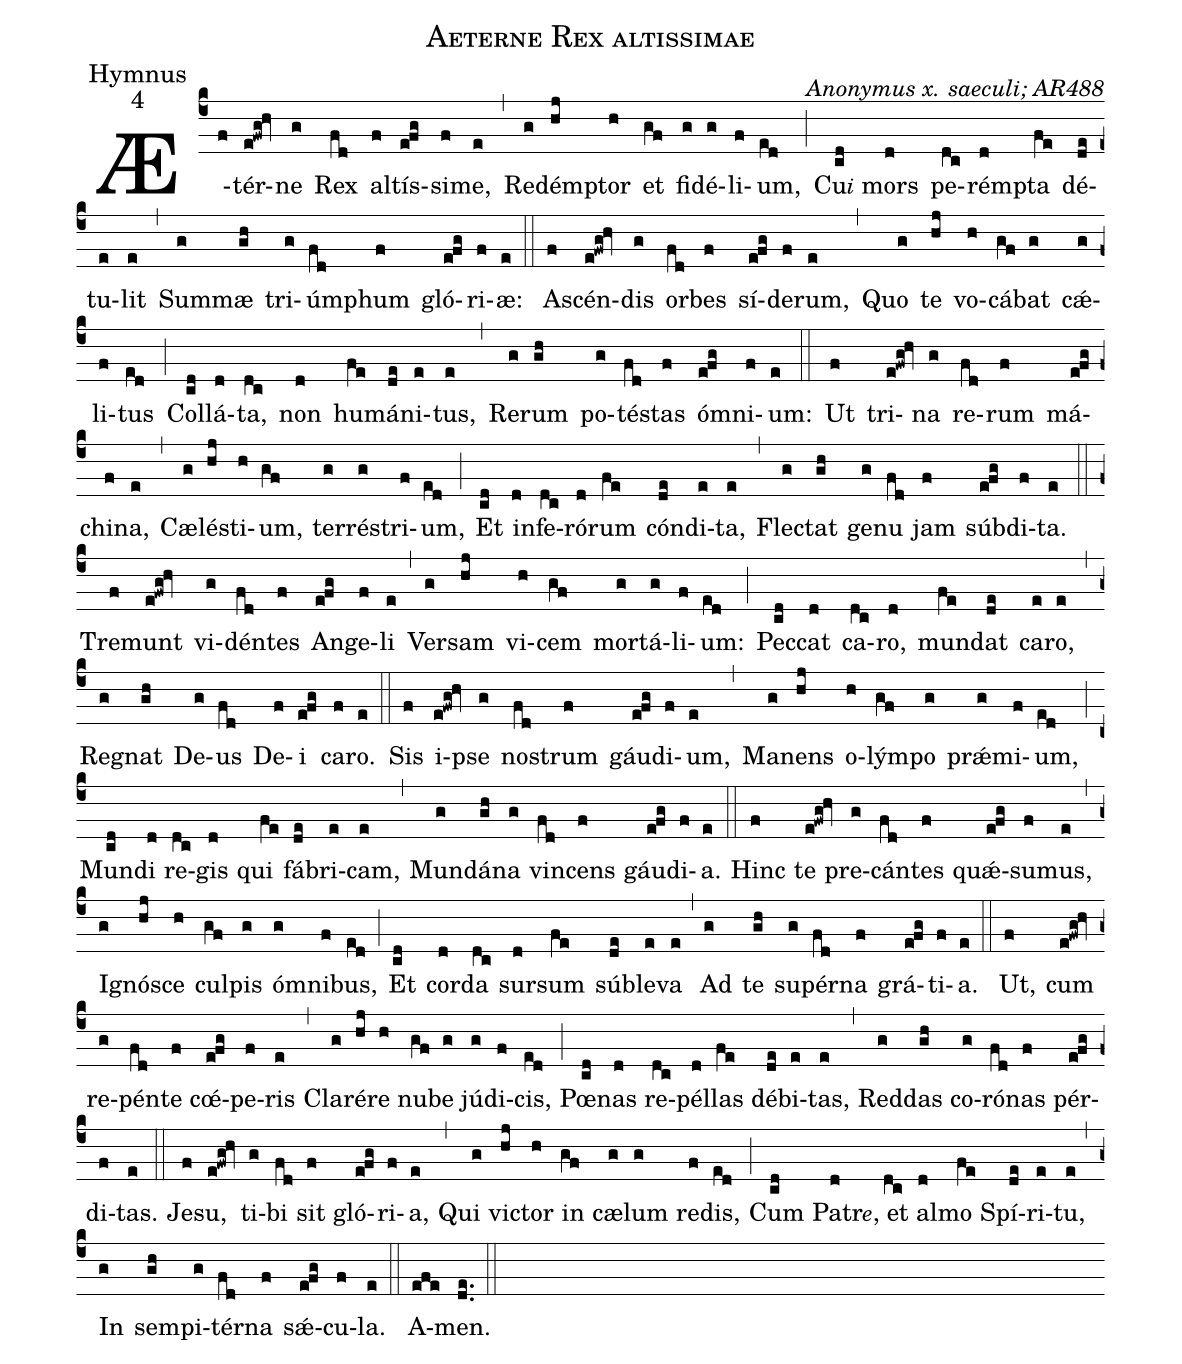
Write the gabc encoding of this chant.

name:Aeterne Rex altissimae;
office-part:Hymnus;
mode:4;
commentary:Anonymus x. saeculi; AR488;
%%
(c4)
Æ(f)tér(e!fwg!hv)ne(g) Rex(fd) al(f)tís(efg)si(f)me,(e) (,)
Re(g)dém(hj)ptor(h) et(gf) fi(g)dé(g)li(f)um,(ed) (;)
Cu(cd)<e>i</e> m{o}rs(d) pe(dc)rém(d)pta(fe) dé(de)tu(e)lit(e) (,)
Sum(g)mæ(gh) tri(g)úm(fd)phum(f) gló(efg)ri(f)æ:(e) (::)

A(f)scén(e!fwg!hv)dis(g) or(fd)bes(f) sí(efg)de(f)rum,(e) (,)
Quo(g) te(hj) vo(h)cá(gf)bat(g) cǽ(g)li(f)tus(ed) (;)
Col(cd)lá(d)ta,(dc) non(d) hu(fe)má(de)ni(e)tus,(e) (,)
Re(g)rum(gh) po(g)té(fd)stas(f) óm(efg)ni(f)um:(e) (::)

Ut(f) tri(e!fwg!hv)na(g) re(fd)rum(f) má(efg)chi(f)na,(e) (,)
Cæ(g)lé(hj)sti(h)um,(gf) ter(g)ré(g)stri(f)um,(ed) (;)
Et(cd) in(d)fe(dc)ró(d)rum(fe) cón(de)di(e)ta,(e) (,)
Fle(g)ctat(gh) ge(g)nu(fd) jam(f) súb(efg)di(f)ta.(e) (::)

Tre(f)munt(e!fwg!hv) vi(g)dén(fd)tes(f) An(efg)ge(f)li(e) (,)
Ver(g)sam(hj) vi(h)cem(gf) mor(g)tá(g)li(f)um:(ed) (;)
Pec(cd)cat(d) ca(dc)ro,(d) mun(fe)dat(de) ca(e)ro,(e) (,)
Re(g)gnat(gh) De(g)us(fd) De(f)i(efg) ca(f)ro.(e) (::)

Sis(f) i(e!fwg!hv)pse(g) no(fd)strum(f) gáu(efg)di(f)um,(e) (,)
Ma(g)nens(hj) o(h)lým(gf)po(g) prǽ(g)mi(f)um,(ed) (;)
Mun(cd)di(d) re(dc)gis(d) qui(fe) fá(de)bri(e)cam,(e) (,)
Mun(g)dá(gh)na(g) vin(fd)cens(f) gáu(efg)di(f)a.(e) (::)

Hinc(f) te(e!fwg!hv) pre(g)cán(fd)tes(f) quǽ(efg)su(f)mus,(e) (,)
I(g)gnó(hj)sce(h) cul(gf)pis(g) óm(g)ni(f)bus,(ed) (;)
Et(cd) cor(d)da(dc) sur(d)sum(fe) sú(de)ble(e)va(e) (,)
Ad(g) te(gh) su(g)pér(fd)na(f) grá(efg)ti(f)a.(e) (::)

Ut,(f) cum(e!fwg!hv) re(g)pén(fd)te(f) cœ́(efg)pe(f)ris(e) (,)
Cla(g)ré(hj)re(h) nu(gf)be(g) jú(g)di(f)cis,(ed) (;)
Pœ(cd)nas(d) re(dc)pél(d)las(fe) dé(de)bi(e)tas,(e) (,)
Red(g)das(gh) co(g)ró(fd)nas(f) pér(efg)di(f)tas.(e) (::)

Je(f)su,(e!fwg!hv) ti(g)bi(fd) sit(f) gló(efg)ri(f)a,(e) (,)
Qui(g) vi(hj)ctor(h) in(gf) cæ(g)lum(g) re(f)dis,(ed) (;)
Cum(cd) Pa(d)tr<e>e</e>, {e}t(dc) al(d)mo(fe) Spí(de)ri(e)tu,(e) (,)
In(g) sem(gh)pi(g)tér(fd)na(f) sǽ(efg)cu(f)la.(e) (::)
A(efe)men.(de..) (::)
